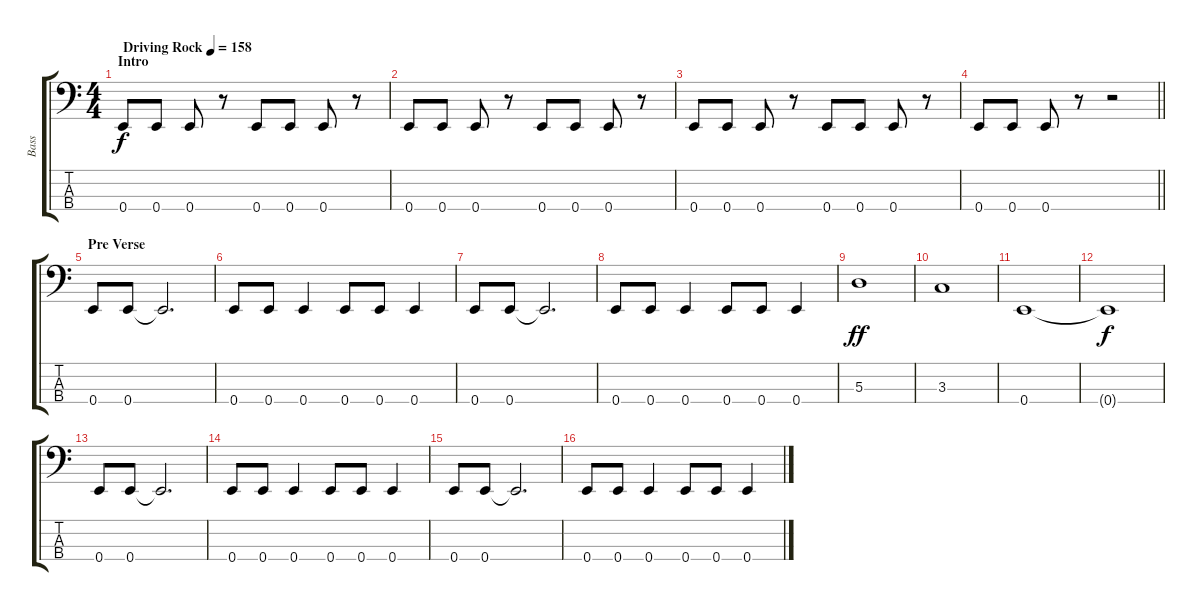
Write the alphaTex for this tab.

\track ("Bass" "Bass") {instrument electricbassfinger}
\staff {score tabs}
\tuning (G2 D2 A1 E1) {hide}
\ts (4 4)
\section ("" "Intro")
\tempo (158 "Driving Rock")
\clef f4
\ks c
0.4.8{dy f instrument electricbassfinger} 0.4.8 0.4.8 r.8 0.4.8 0.4.8 0.4.8 r.8 |
0.4.8 0.4.8 0.4.8 r.8 0.4.8 0.4.8 0.4.8 r.8 |
0.4.8 0.4.8 0.4.8 r.8 0.4.8 0.4.8 0.4.8 r.8 |
\barLineRight lightlight
0.4.8 0.4.8 0.4.8 r.8 r.2 |
\section ("" "Pre Verse")
0.4.8 0.4.8 0.4{t}.2{d} |
0.4.8 0.4.8 0.4.4 0.4.8 0.4.8 0.4.4 |
0.4.8 0.4.8 0.4{t}.2{d} |
0.4.8 0.4.8 0.4.4 0.4.8 0.4.8 0.4.4 |
5.3.1{dy ff} |
3.3.1 |
0.4.1 |
0.4{t}.1{dy f} |
0.4.8 0.4.8 0.4{t}.2{d} |
0.4.8 0.4.8 0.4.4 0.4.8 0.4.8 0.4.4 |
0.4.8 0.4.8 0.4{t}.2{d} |
0.4.8 0.4.8 0.4.4 0.4.8 0.4.8 0.4.4
